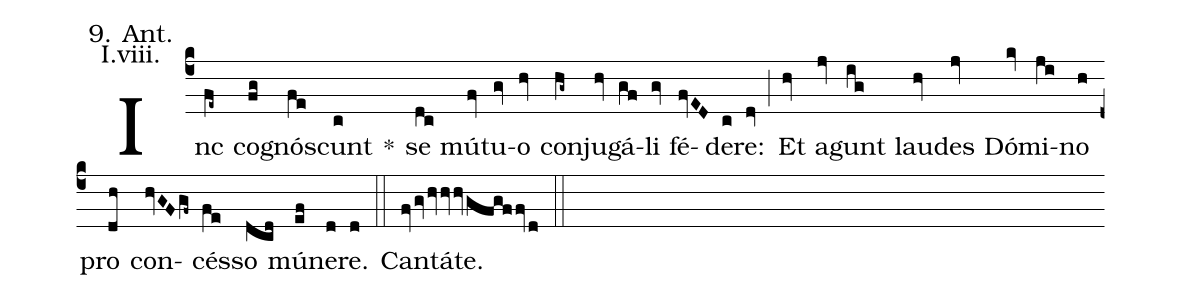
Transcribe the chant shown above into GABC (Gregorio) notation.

annotation: 9. Ant.;
annotation: I.viii.;
%%
(c4)
Inc(fe~) cog(fg)nós(fe)cunt(c) *() se(dc) mú(fv)tu(gv)o(hv) con(hg~)ju(hv)gá(gf)li(gv) fé(fvED)de(c)re:(dv) (;)
Et(hv) a(jv)gunt(ig) lau(hv)des(jv) Dó(kv)mi(ji)no(h) pro(dh) con(hvGFgf~)cés(fe)so(dcd) mú(ef)ne(d)re.(d) (::)

Cantáte.(fvgvhvhvhvgfgffvd) (::)
